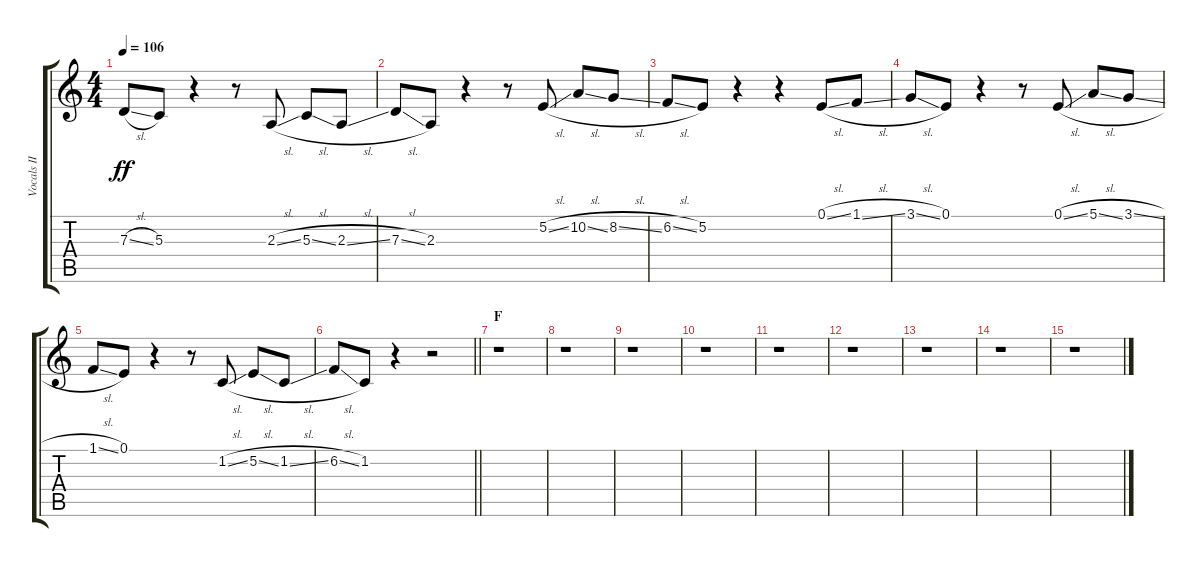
\track ("Vocals II" "Vocals II") {instrument voiceoohs}
\staff {score tabs}
\tuning (E4 B3 G3 D3 A2 E2) {hide}
\ts (4 4)
\tempo 106
\clef g2
\ks c
7.3{sl}.8{dy ff} 5.3.8 r.4 r.8 2.3{sl}.8 5.3{sl}.8 2.3{sl}.8 |
7.3{sl}.8 2.3.8 r.4 r.8 5.2{sl}.8 10.2{sl}.8 8.2{sl}.8 |
6.2{sl}.8 5.2.8 r.4 r.4 0.1{sl}.8 1.1{sl}.8 |
3.1{sl}.8 0.1.8 r.4 r.8 0.1{sl}.8 5.1{sl}.8 3.1{sl}.8 |
1.1{sl}.8 0.1.8 r.4 r.8 1.2{sl}.8 5.2{sl}.8 1.2{sl}.8 |
\barLineRight lightlight
6.2{sl}.8 1.2.8 r.4 r.2 |
\section ("" "F")
r.1 |
r.1 |
r.1 |
r.1 |
r.1 |
r.1 |
r.1 |
r.1 |
r.1
